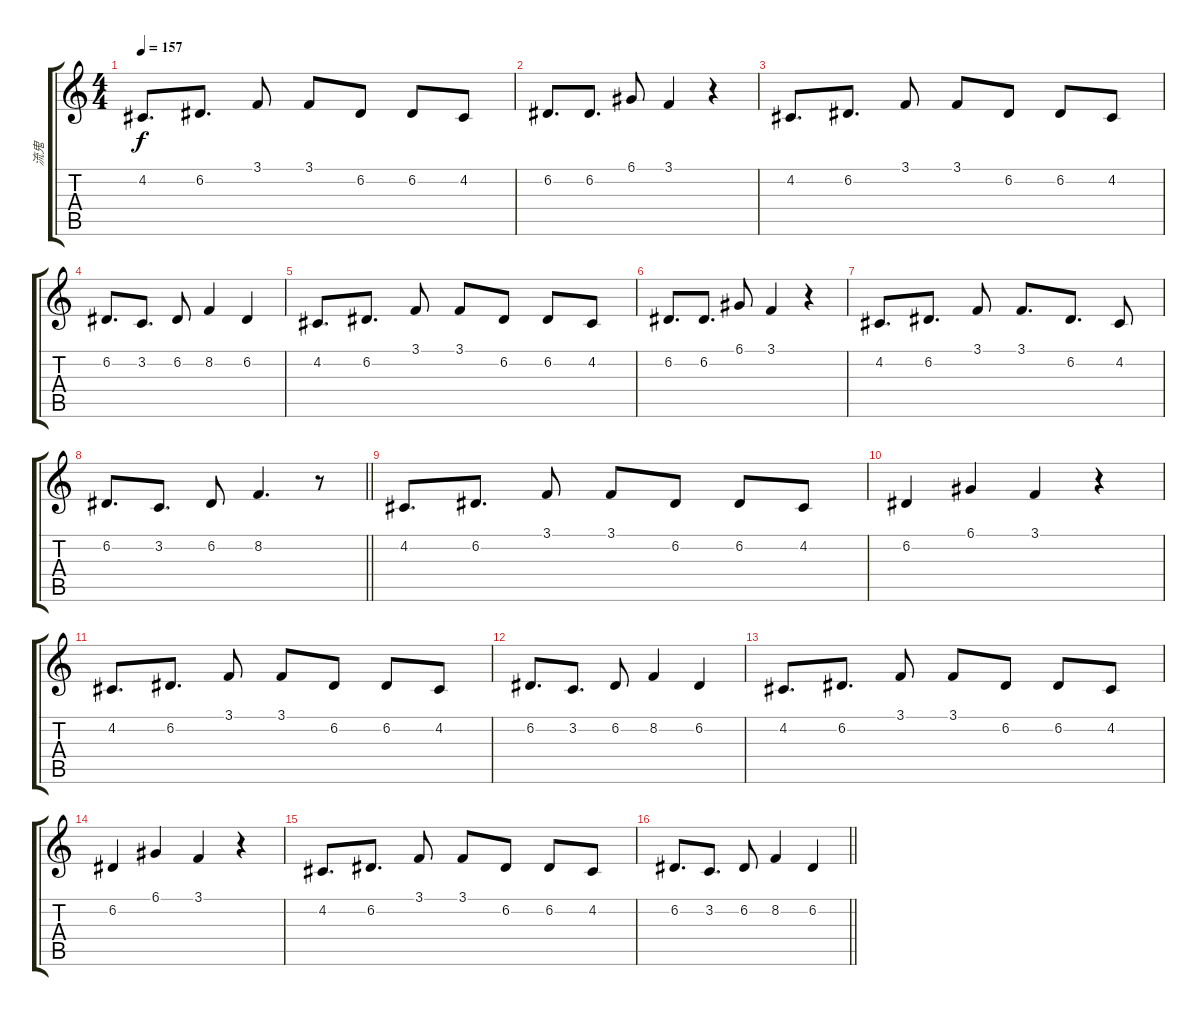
\track ("流鬼" "流鬼") {instrument lead6voice}
\staff {score tabs}
\tuning (D4 A3 F3 C3 G2 D2) {hide}
\ts (4 4)
\section ("" "")
\tempo 157
\clef g2
\ks c
4.2.8{d dy f} 6.2.8{d} 3.1.8 3.1.8 6.2.8 6.2.8 4.2.8 |
6.2.8{d} 6.2.8{d} 6.1.8 3.1.4 r.4 |
4.2.8{d} 6.2.8{d} 3.1.8 3.1.8 6.2.8 6.2.8 4.2.8 |
6.2.8{d} 3.2.8{d} 6.2.8 8.2.4 6.2.4 |
4.2.8{d} 6.2.8{d} 3.1.8 3.1.8 6.2.8 6.2.8 4.2.8 |
6.2.8{d} 6.2.8{d} 6.1.8 3.1.4 r.4 |
4.2.8{d} 6.2.8{d} 3.1.8 3.1.8{d} 6.2.8{d} 4.2.8 |
\barLineRight lightlight
6.2.8{d} 3.2.8{d} 6.2.8 8.2.4{d} r.8 |
\section ("" "")
4.2.8{d} 6.2.8{d} 3.1.8 3.1.8 6.2.8 6.2.8 4.2.8 |
6.2.4 6.1.4 3.1.4 r.4 |
4.2.8{d} 6.2.8{d} 3.1.8 3.1.8 6.2.8 6.2.8 4.2.8 |
6.2.8{d} 3.2.8{d} 6.2.8 8.2.4 6.2.4 |
4.2.8{d} 6.2.8{d} 3.1.8 3.1.8 6.2.8 6.2.8 4.2.8 |
6.2.4 6.1.4 3.1.4 r.4 |
4.2.8{d} 6.2.8{d} 3.1.8 3.1.8 6.2.8 6.2.8 4.2.8 |
\barLineRight lightlight
6.2.8{d} 3.2.8{d} 6.2.8 8.2.4 6.2.4
